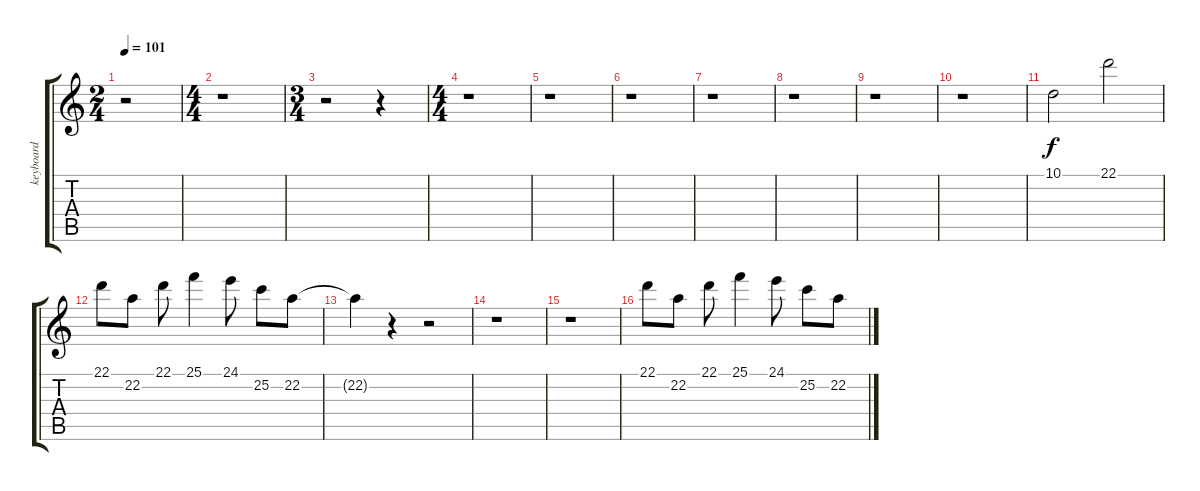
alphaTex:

\track ("keyboard" "keyboard") {instrument electricpiano1}
\staff {score tabs}
\tuning (E4 B3 G3 D3 A2 E2) {hide}
\ts (2 4)
\tempo 101
\clef g2
\ks c
r.2{dy f} |
\ts (4 4)
r.1 |
\ts (3 4)
r.2 r.4 |
\ts (4 4)
r.1 |
r.1 |
r.1 |
r.1 |
r.1 |
r.1 |
r.1 |
10.1.2 22.1.2 |
22.1.8 22.2.8 22.1.8 25.1.4 24.1.8 25.2.8 22.2.8 |
22.2{t}.4 r.4 r.2 |
r.1 |
r.1 |
22.1.8 22.2.8 22.1.8 25.1.4 24.1.8 25.2.8 22.2.8
